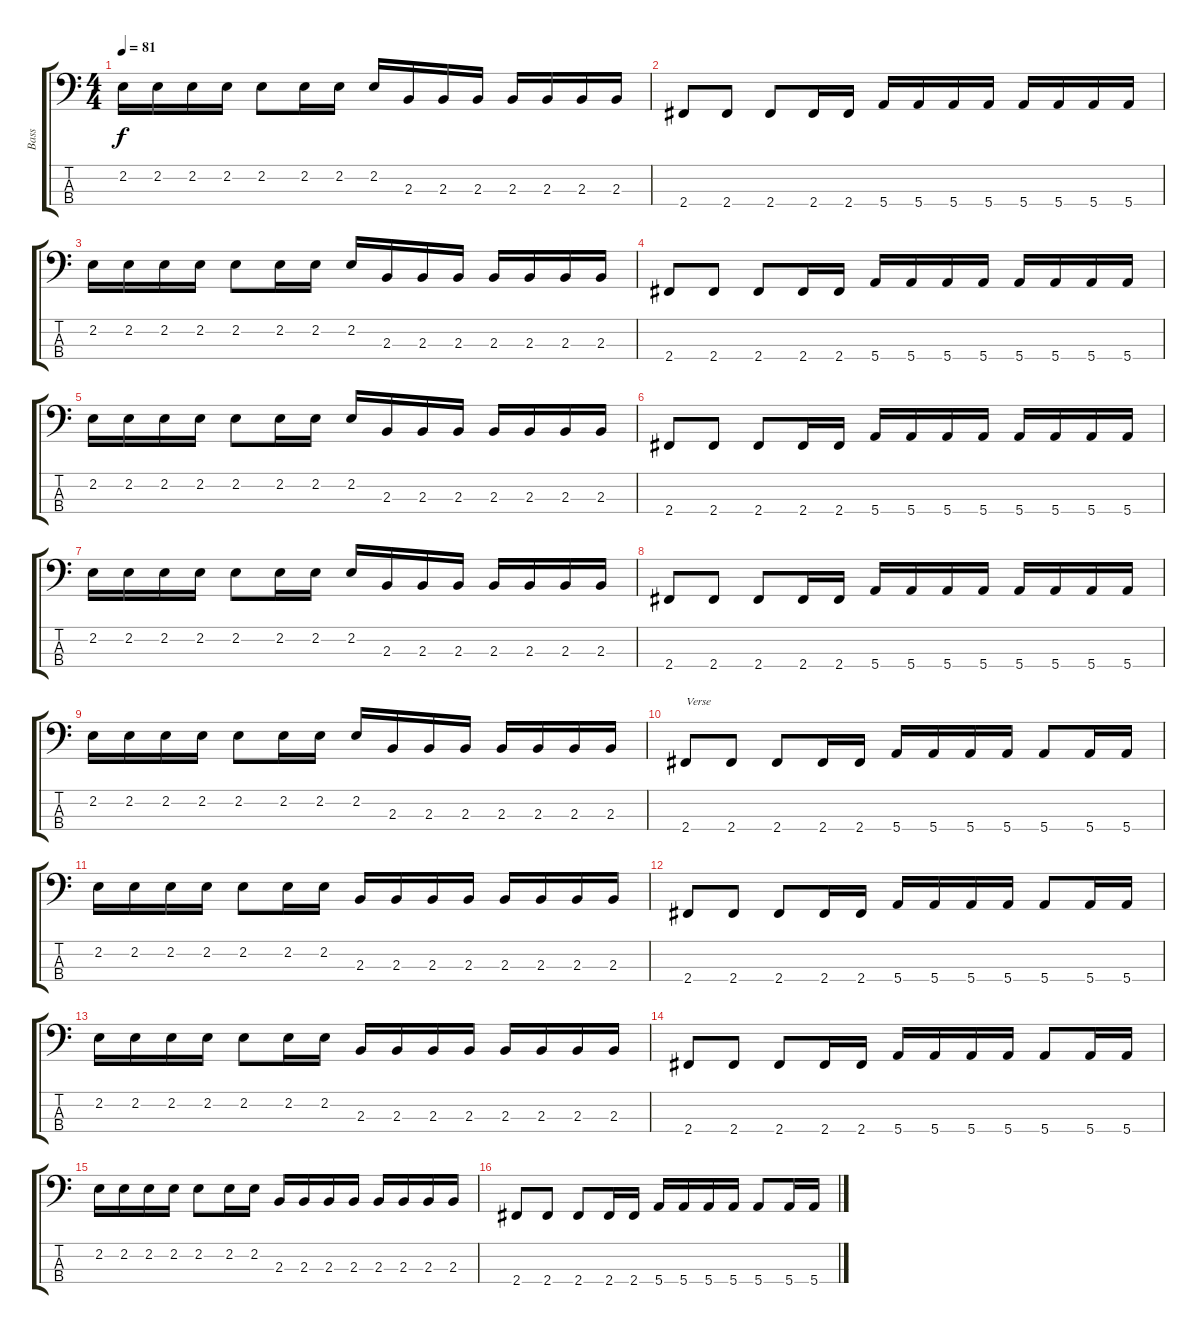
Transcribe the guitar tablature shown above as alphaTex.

\track ("Bass" "Bass") {instrument electricbasspick}
\staff {score tabs}
\tuning (G2 D2 A1 E1) {hide}
\ts (4 4)
\tempo 81
\clef f4
\ks c
2.2.16{dy f} 2.2.16 2.2.16 2.2.16 2.2.8 2.2.16 2.2.16 2.2.16 2.3.16 2.3.16 2.3.16 2.3.16 2.3.16 2.3.16 2.3.16 |
2.4.8 2.4.8 2.4.8 2.4.16 2.4.16 5.4.16 5.4.16 5.4.16 5.4.16 5.4.16 5.4.16 5.4.16 5.4.16 |
2.2.16 2.2.16 2.2.16 2.2.16 2.2.8 2.2.16 2.2.16 2.2.16 2.3.16 2.3.16 2.3.16 2.3.16 2.3.16 2.3.16 2.3.16 |
2.4.8 2.4.8 2.4.8 2.4.16 2.4.16 5.4.16 5.4.16 5.4.16 5.4.16 5.4.16 5.4.16 5.4.16 5.4.16 |
2.2.16 2.2.16 2.2.16 2.2.16 2.2.8 2.2.16 2.2.16 2.2.16 2.3.16 2.3.16 2.3.16 2.3.16 2.3.16 2.3.16 2.3.16 |
2.4.8 2.4.8 2.4.8 2.4.16 2.4.16 5.4.16 5.4.16 5.4.16 5.4.16 5.4.16 5.4.16 5.4.16 5.4.16 |
2.2.16 2.2.16 2.2.16 2.2.16 2.2.8 2.2.16 2.2.16 2.2.16 2.3.16 2.3.16 2.3.16 2.3.16 2.3.16 2.3.16 2.3.16 |
2.4.8 2.4.8 2.4.8 2.4.16 2.4.16 5.4.16 5.4.16 5.4.16 5.4.16 5.4.16 5.4.16 5.4.16 5.4.16 |
2.2.16 2.2.16 2.2.16 2.2.16 2.2.8 2.2.16 2.2.16 2.2.16 2.3.16 2.3.16 2.3.16 2.3.16 2.3.16 2.3.16 2.3.16 |
2.4.8{txt "Verse"} 2.4.8 2.4.8 2.4.16 2.4.16 5.4.16 5.4.16 5.4.16 5.4.16 5.4.8 5.4.16 5.4.16 |
2.2.16 2.2.16 2.2.16 2.2.16 2.2.8 2.2.16 2.2.16 2.3.16 2.3.16 2.3.16 2.3.16 2.3.16 2.3.16 2.3.16 2.3.16 |
2.4.8 2.4.8 2.4.8 2.4.16 2.4.16 5.4.16 5.4.16 5.4.16 5.4.16 5.4.8 5.4.16 5.4.16 |
2.2.16 2.2.16 2.2.16 2.2.16 2.2.8 2.2.16 2.2.16 2.3.16 2.3.16 2.3.16 2.3.16 2.3.16 2.3.16 2.3.16 2.3.16 |
2.4.8 2.4.8 2.4.8 2.4.16 2.4.16 5.4.16 5.4.16 5.4.16 5.4.16 5.4.8 5.4.16 5.4.16 |
2.2.16 2.2.16 2.2.16 2.2.16 2.2.8 2.2.16 2.2.16 2.3.16 2.3.16 2.3.16 2.3.16 2.3.16 2.3.16 2.3.16 2.3.16 |
2.4.8 2.4.8 2.4.8 2.4.16 2.4.16 5.4.16 5.4.16 5.4.16 5.4.16 5.4.8 5.4.16 5.4.16
